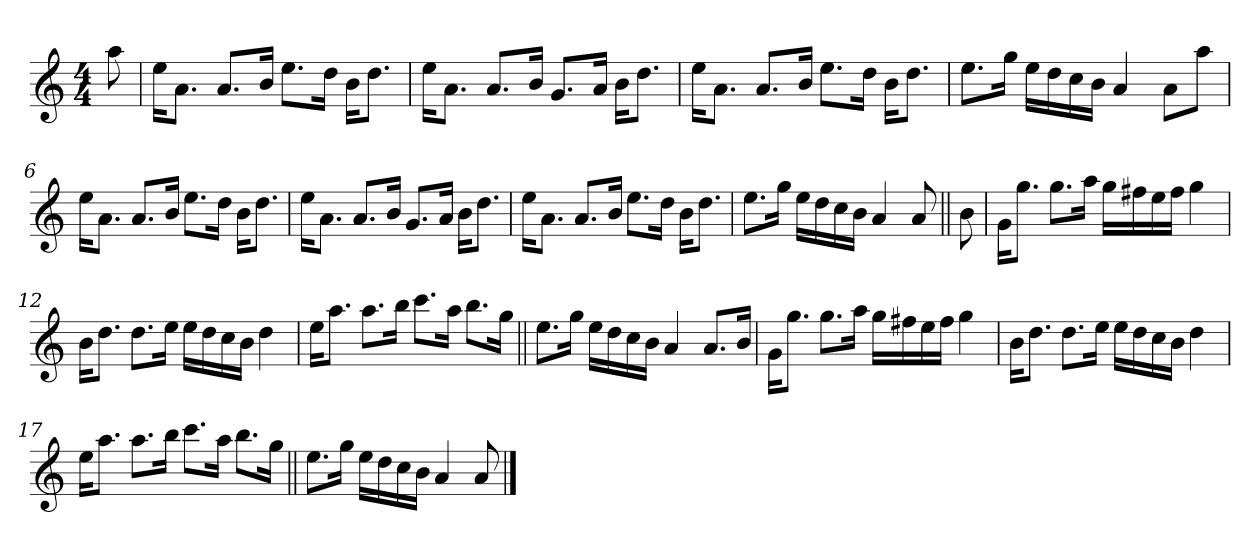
**kern
*part1
*staff1
*clefG2
*k[]
*M4/4
=1
8aa\
=2
16ee\KL
8.a\J
8.a/L
16b/Jk
8.ee\L
16dd\Jk
16b\KL
8.dd\J
=3
16ee\KL
8.a\J
8.a/L
16b/Jk
8.g/L
16a/Jk
16b\KL
8.dd\J
=4
16ee\KL
8.a\J
8.a/L
16b/Jk
8.ee\L
16dd\Jk
16b\KL
8.dd\J
=5
8.ee\L
16gg\Jk
16ee\LL
16dd\
16cc\
16b\JJ
4a/
8a\L
8aa\J
!!LO:LB:g=z
=6
16ee\KL
8.a\J
8.a/L
16b/Jk
8.ee\L
16dd\Jk
16b\KL
8.dd\J
=7
16ee\KL
8.a\J
8.a/L
16b/Jk
8.g/L
16a/Jk
16b\KL
8.dd\J
=8
16ee\KL
8.a\J
8.a/L
16b/Jk
8.ee\L
16dd\Jk
16b\KL
8.dd\J
=9
8.ee\L
16gg\Jk
16ee\LL
16dd\
16cc\
16b\JJ
4a/
8a/
=10||
8b\
!!LO:LB:g=z
=11
16g\KL
8.gg\J
8.gg\L
16aa\Jk
16gg\LL
16ff#X\
16ee\
16ff#\JJ
4gg\
=12
16b\KL
8.dd\J
8.dd\L
16ee\Jk
16ee\LL
16dd\
16cc\
16b\JJ
4dd\
=13
16ee\KL
8.aa\J
8.aa\L
16bb\Jk
8.ccc\L
16aa\Jk
8.bb\L
16gg\Jk
=14||
8.ee\L
16gg\Jk
16ee\LL
16dd\
16cc\
16b\JJ
4a/
8.a/L
16b/Jk
!!LO:LB:g=z
=15
16g\KL
8.gg\J
8.gg\L
16aa\Jk
16gg\LL
16ff#X\
16ee\
16ff#\JJ
4gg\
=16
16b\KL
8.dd\J
8.dd\L
16ee\Jk
16ee\LL
16dd\
16cc\
16b\JJ
4dd\
=17
16ee\KL
8.aa\J
8.aa\L
16bb\Jk
8.ccc\L
16aa\Jk
8.bb\L
16gg\Jk
=18||
8.ee\L
16gg\Jk
16ee\LL
16dd\
16cc\
16b\JJ
4a/
8a/
==
*-
